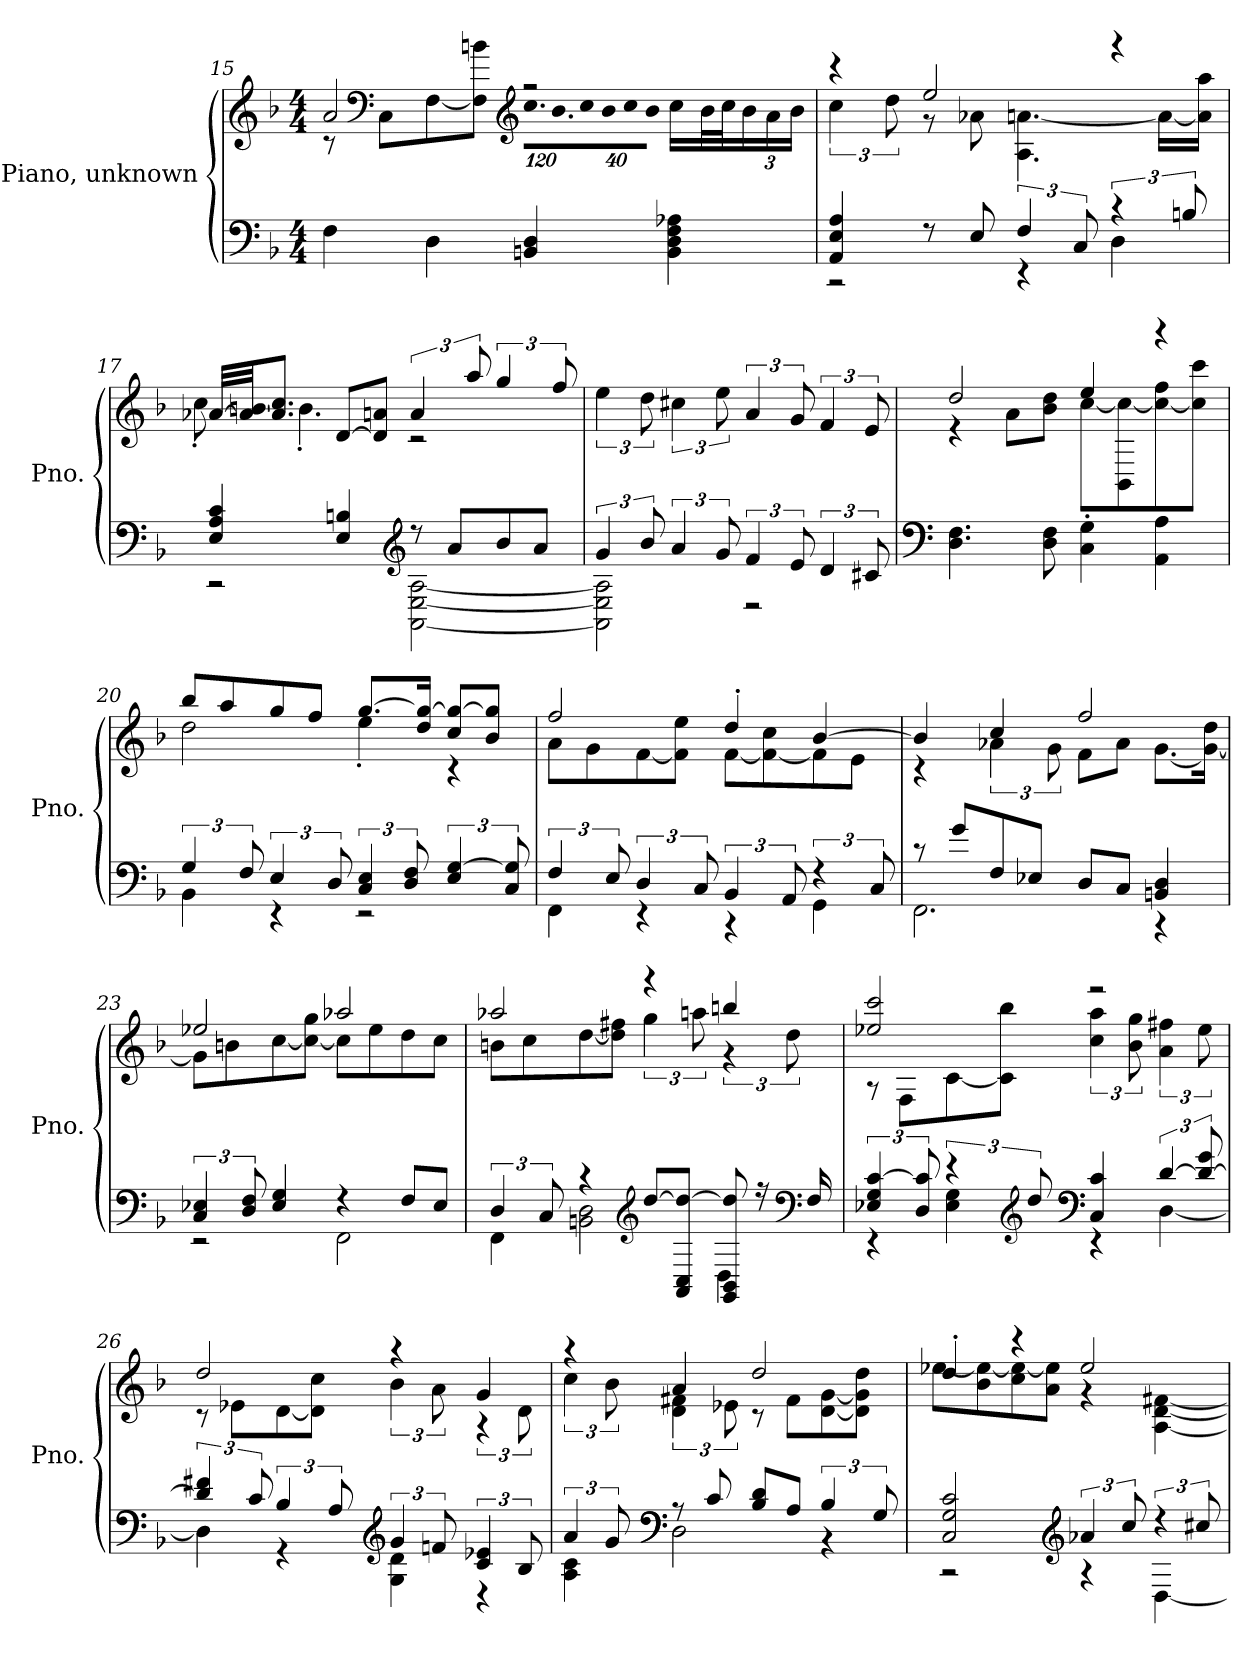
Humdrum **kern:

**kern	**kern
*part1	*part1
*staff2	*staff1
*I"Piano, unknown	*
*I'Pno.	*
!!LO:LB:g=z
*clefF4	*clefG2
*k[b-]	*k[b-]
*M4/4	*M4/4
=15	=15
*	*^
4F\	2a/	8r
*	*clefF4	*
.	.	8C\L
4D\	.	[8F\
.	.	8F\] 8bn\J
*	*clefG2	*
*	*	*Xbrackettup
!	!	!LO:N:vis=32.
4BBn/ 4D/	2r	1920%103cc\LLL
!	!	!LO:N:vis=32.
.	.	1920%103b\
!	!	!LO:N:vis=32
.	.	640%23cc\
!	!	!LO:N:vis=32
.	.	640%23b\
!	!	!LO:N:vis=32
.	.	640%23cc\
!	!	!LO:N:vis=32
.	.	640%23b\JJJ
4BB\ 4D\ 4F\ 4A-X\	.	.
.	.	16cc\LL
.	.	32b\L
.	.	32cc\J
.	.	24b\
.	.	24a\
.	.	24b\JJ
960ryy	960ryy	.
=16	=16	=16
*^	*	*
*	*	*	*brackettup
4AA/ 4E/ 4A/	2r	4r	6cc\
.	.	.	12dd\
8r	.	2ee/	8r
8E/	.	.	8a-X\
6F/	4r	.	4.A\ [4.an\
12C/	.	.	.
6r	4D\	4r	.
.	.	.	16a\LL_
12Bn/	.	.	.
.	.	.	16a\] 16aa\JJ
!!LO:PB:g=z	!!
=17	=17	=17	=17
4E/ 4A/ 4c/	2r	[32a-X/LLL	8cc'\
.	.	32a-/_ 32bn/JJ	.
.	.	8.a-/] 8.cc/J	.
.	.	.	4.b'\
4E/ 4Bn/	.	[8d/L	.
.	.	8d/] 8an/J	.
*clefG2	*	*	*
8r	[2AA\ [2E\ [2A\	6a/	2r
8a/L	.	.	.
.	.	12aa/	.
8b-/	.	6gg/	.
8a/J	.	.	.
.	.	12ff/	.
*	*	*v	*v
=18	=18	=18
6g/	2AA\] 2E\] 2A\]	6ee\
12b-/	.	12dd\
6a/	.	6cc#X\
12g/	.	12ee\
6f/	2r	6a/
12e/	.	12g/
6d/	.	6f/
12c#X/	.	12e/
*v	*v	*
=19	=19
*clefF4	*
*	*^
4.D\ 4.F\	2dd/	4r
.	.	8a\L
8D\ 8F\	.	8b-\ 8dd\J
4C\' 4G\'	4ee/	[8cc\L
.	.	8BB-\ 8cc\_
4AA\ 4A\	4r	8cc\_ 8ff\
.	.	8cc\] 8ccc\J
!!LO:LB:g=z	!!
=20	=20	=20
*^	*	*
6G/	4BB-\	8bb-/L	2dd\
.	.	8aa/	.
12F/	.	.	.
6E/	4r	8gg/	.
.	.	8ff/J	.
12D/	.	.	.
6C/ 6E/	2r	[8.gg/L	4ee'\
12D/ 12F/	.	.	.
.	.	16dd/ 16gg/_Jk	.
6E/ [6G/	.	8cc/ 8gg/_L	4r
.	.	8b-/ 8gg/]J	.
12C/ 12G/]	.	.	.
=21	=21	=21	=21
6F/	4FF\	2ff/	8a\L
.	.	.	8g\
12E/	.	.	.
6D/	4r	.	[8f\
.	.	.	8f\] 8ee\J
12C/	.	.	.
6BB-/	4r	4dd'/	[8f\L
.	.	.	8f\_ 8cc\
12AA/	.	.	.
6r	4GG\	[4b-/	8f\]
.	.	.	8e\J
12C/	.	.	.
=22	=22	=22	=22
8r	2.FF\	4b-/]	4r
8g/L	.	.	.
8F/	.	4cc/	6a-X\
8E-X/J	.	.	.
.	.	.	12g\
8D/L	.	2ff/	8f\L
8C/J	.	.	8a-\J
4BBn/ 4D/	4r	.	[8.g\L
.	.	.	16g\_ 16dd\Jk
!!LO:LB:g=z	!!
=23	=23	=23	=23
6C/ 6E-X/	2r	2ee-X/	8g\L]
.	.	.	8bn\
12D/ 12F/	.	.	.
4E-/ 4G/	.	.	[8cc\
.	.	.	8cc\_ 8gg\J
4r	2FF\	2aa-X/	8cc\L]
.	.	.	8ee-\
8F/L	.	.	8dd\
8E-/J	.	.	8cc\J
=24	=24	=24	=24
6D/	4FF\	2aa-X/	8bn\L
.	.	.	8cc\
12C/	.	.	.
4r	2BBn\ 2D\	.	[8dd\
.	.	.	8dd\] 8ff#X\J
*clefG2	*	*	*
[8dd/L	.	4r	6gg\
8AA/ 8C/ 8dd/_J	.	.	.
.	.	.	12aan\
8GG/ 8BB/ 8dd/]	4D\	4bbn/	6r
16r	.	.	.
.	.	.	12dd\
*clefF4	*	*	*
16F/	.	.	.
!!LO:LB:g=z	!!
=25	=25	=25	=25
6E-X/ 6G/ [6c/	4r	2ee-X/ 2ccc/	8r
.	.	.	8F\L
12D/ 12c/]	.	.	.
6r	4E-\ 4G\	.	[8c\
.	.	.	8c\] 8bb-\J
*clefG2	*	*	*
12dd/	.	.	.
*clefF4	*	*	*
4C/ 4c/	4r	2r	6cc\ 6aa\
.	.	.	12b-\ 12gg\
[6d/	[4D\	.	6a\ 6ff#X\
12d/_ 12g/	.	.	12ee-\
=26	=26	=26	=26
6d/] 6f#X/	4D\]	2dd/	8r
.	.	.	8e-X\L
12c/	.	.	.
6B-/	4r	.	[8d\
.	.	.	8d\] 8cc\J
12A/	.	.	.
*clefG2	*	*	*
6g/	4G\ 4d\	4r	6b-\
12fn/	.	.	12a\
6c/ 6e-X/	4r	4g/	6r
12B-/	.	.	12d\
!!LO:LB:g=z	!!
=27	=27	=27	=27
6a/	4A\ 4c\	4r	6cc\
12g/	.	.	12b-\
*clefF4	*	*	*
8r	2D\	4a/	6d\ 6f#X\
8c/	.	.	.
.	.	.	12e-X\
8B-/ 8d/L	.	2dd/	8r
8A/J	.	.	8f#\L
6B-/	4r	.	[8d\ [8g\
.	.	.	8d\] 8g\] 8dd\J
12G/	.	.	.
=28	=28	=28	=28
2C/ 2G/ 2c/	2r	4dd'/	[8ee-X\L
.	.	.	8b-\ 8ee-\_
.	.	4r	8cc\ 8ee-\_
.	.	.	8a\ 8ee-\]J
*clefG2	*	*	*
6a-X/	4r	2ee-/	4r
12cc/	.	.	.
6r	[4D\	.	[4A\ [4d\ [4f#X\
12cc#X/	.	.	.
*v	*v	*	*
*	*v	*v
=	=
*-	*-
